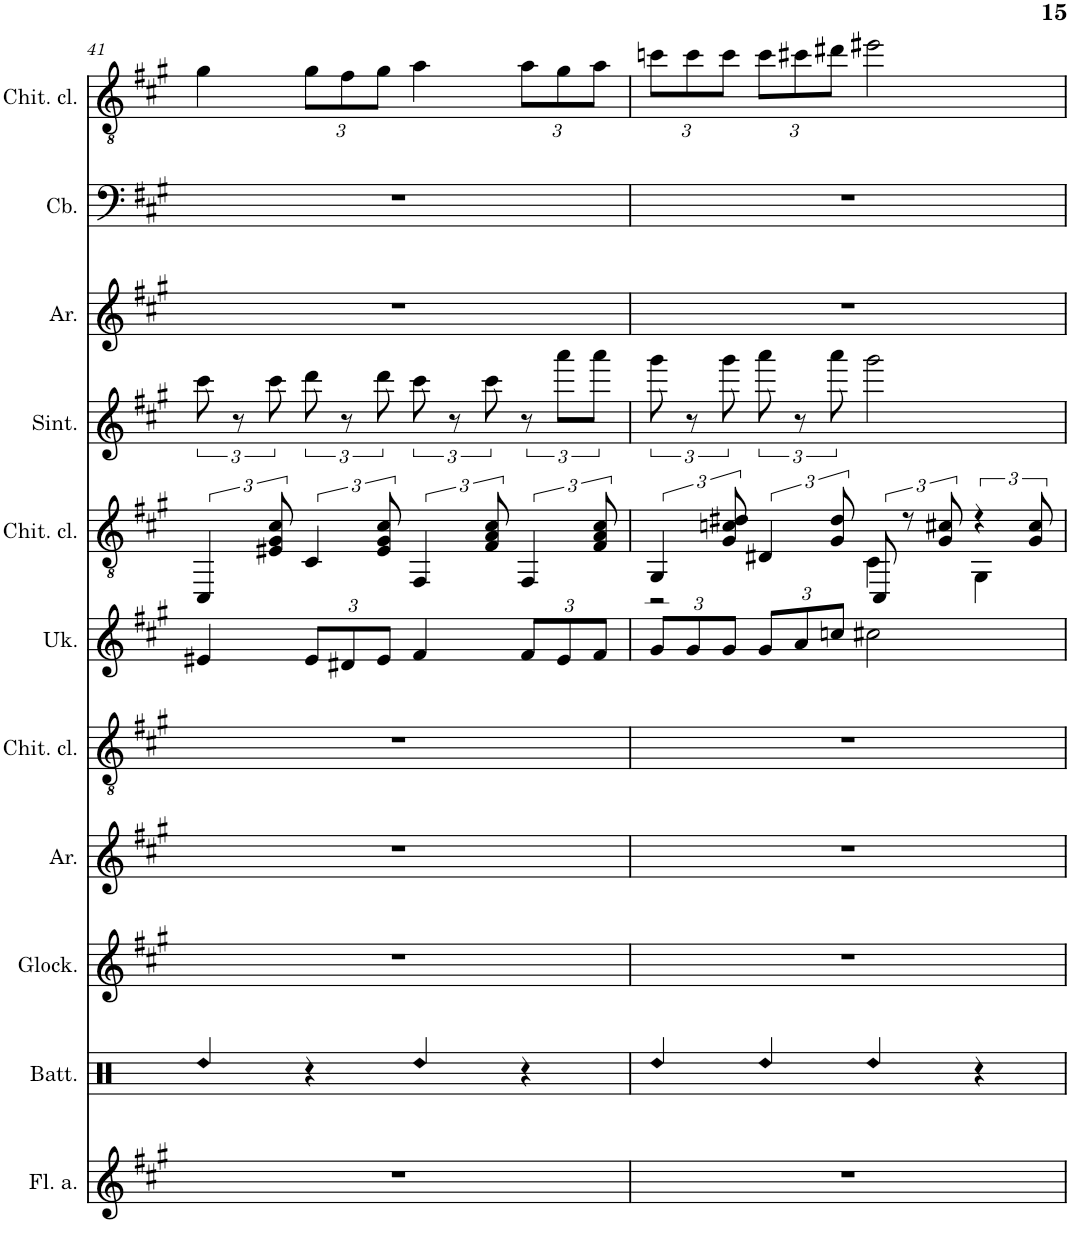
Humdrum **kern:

**kern	**kern	**kern	**kern	**kern	**kern	**kern	**kern	**kern	**kern	**kern
*part11	*part10	*part9	*part8	*part7	*part6	*part5	*part4	*part3	*part2	*part1
*staff11	*staff10	*staff9	*staff8	*staff7	*staff6	*staff5	*staff4	*staff3	*staff2	*staff1
*I"Flauto contralto in Sol	*I"Batteria	*I"Glockenspiel	*I"Archi	*I"Chitarra acustica	*I"Ukulele	*I"Chitarra 7-corde	*I"Sintetizzatore Sine	*I"Archi	*I"Contrabbasso	*I"Chitarra classica, Simmo 'e Napule paisa'
*I'Fl. a.	*I'Batt.	*I'Glock.	*I'Ar.	*	*I'Uk.	*	*I'Sint.	*I'Ar.	*I'Cb.	*I'Chit. cl.
!!LO:PB:g=z
*clefG2	*clefX	*clefG2	*clefG2	*clefGv2	*clefG2	*clefGv2	*clefG2	*clefF4	*clefF4	*clefGv2
*Trd3c5	*	*Trd-14c-24	*	*	*	*	*	*	*Trd7c12	*
*k[f#c#g#]	*k[]	*k[f#c#g#]	*k[f#c#g#]	*k[f#c#g#]	*k[f#c#g#]	*k[f#c#g#]	*k[f#c#g#]	*k[f#c#g#]	*k[f#c#g#]	*k[f#c#g#]
*M4/4	*M4/4	*M4/4	*M4/4	*M4/4	*M4/4	*M4/4	*M4/4	*M4/4	*M4/4	*M4/4
=41	=41	=41	=41	=41	=41	=41	=41	=41	=41	=41
!	!LO:N:head=diamond	!	!	!	!	!	!	!	!	!
1r	4Rdd/	1r	1r	1r	4e#X/	6CC#/	12ccc#\	1r	1r	4g#\
.	.	.	.	.	.	.	12r	.	.	.
.	.	.	.	.	.	12E#X/ 12G#/ 12c#/	12ccc#\	.	.	.
*	*	*	*	*	*Xbrackettup	*	*	*	*	*Xbrackettup
.	4r	.	.	.	12e#/L	6C#/	12ddd\	.	.	12g#\L
.	.	.	.	.	12d#X/	.	12r	.	.	12f#\
.	.	.	.	.	12e#/J	12E#/ 12G#/ 12c#/	12ddd\	.	.	12g#\J
!	!LO:N:head=diamond	!	!	!	!	!	!	!	!	!
.	4Rdd/	.	.	.	4f#/	6FF#/	12ccc#\	.	.	4a\
.	.	.	.	.	.	.	12r	.	.	.
.	.	.	.	.	.	12F#/ 12A/ 12c#/	12ccc#\	.	.	.
.	4r	.	.	.	12f#/L	6FF#/	12r	.	.	12a\L
.	.	.	.	.	12e#/	.	12aaa\L	.	.	12g#\
.	.	.	.	.	12f#/J	12F#/ 12A/ 12c#/	12aaa\J	.	.	12a\J
=42	=42	=42	=42	=42	=42	=42	=42	=42	=42	=42
!	!LO:N:head=diamond	!	!	!	!	!	!	!	!	!
*	*	*	*	*	*	*^	*	*	*	*
1r	4Rdd/	1r	1r	1r	12g#/L	6GG#/	2r	12ggg#\	1r	1r	12ccn\L
.	.	.	.	.	12g#/	.	.	12r	.	.	12cc\
.	.	.	.	.	12g#/J	12G#/ 12cn/ 12d#X/	.	12ggg#\	.	.	12cc\J
!	!LO:N:head=diamond	!	!	!	!	!	!	!	!	!	!
.	4Rdd/	.	.	.	12g#/L	6D#X/	.	12aaa\	.	.	12cc\L
.	.	.	.	.	12a/	.	.	12r	.	.	12cc#X\
.	.	.	.	.	12ccn/J	12G#/ 12d#/	.	12aaa\	.	.	12dd#X\J
!	!LO:N:head=diamond	!	!	!	!	!	!	!	!	!	!
.	4Rdd/	.	.	.	2cc#X\	12CC#/	4C#\	2ggg#\	.	.	2ee#X\
.	.	.	.	.	.	12r	.	.	.	.	.
.	.	.	.	.	.	12G#/ 12c#X/	.	.	.	.	.
.	4r	.	.	.	.	6r	4GG#\	.	.	.	.
.	.	.	.	.	.	12G#/ 12c#/	.	.	.	.	.
*	*	*	*	*	*	*v	*v	*	*	*	*
=	=	=	=	=	=	=	=	=	=	=
*-	*-	*-	*-	*-	*-	*-	*-	*-	*-	*-
